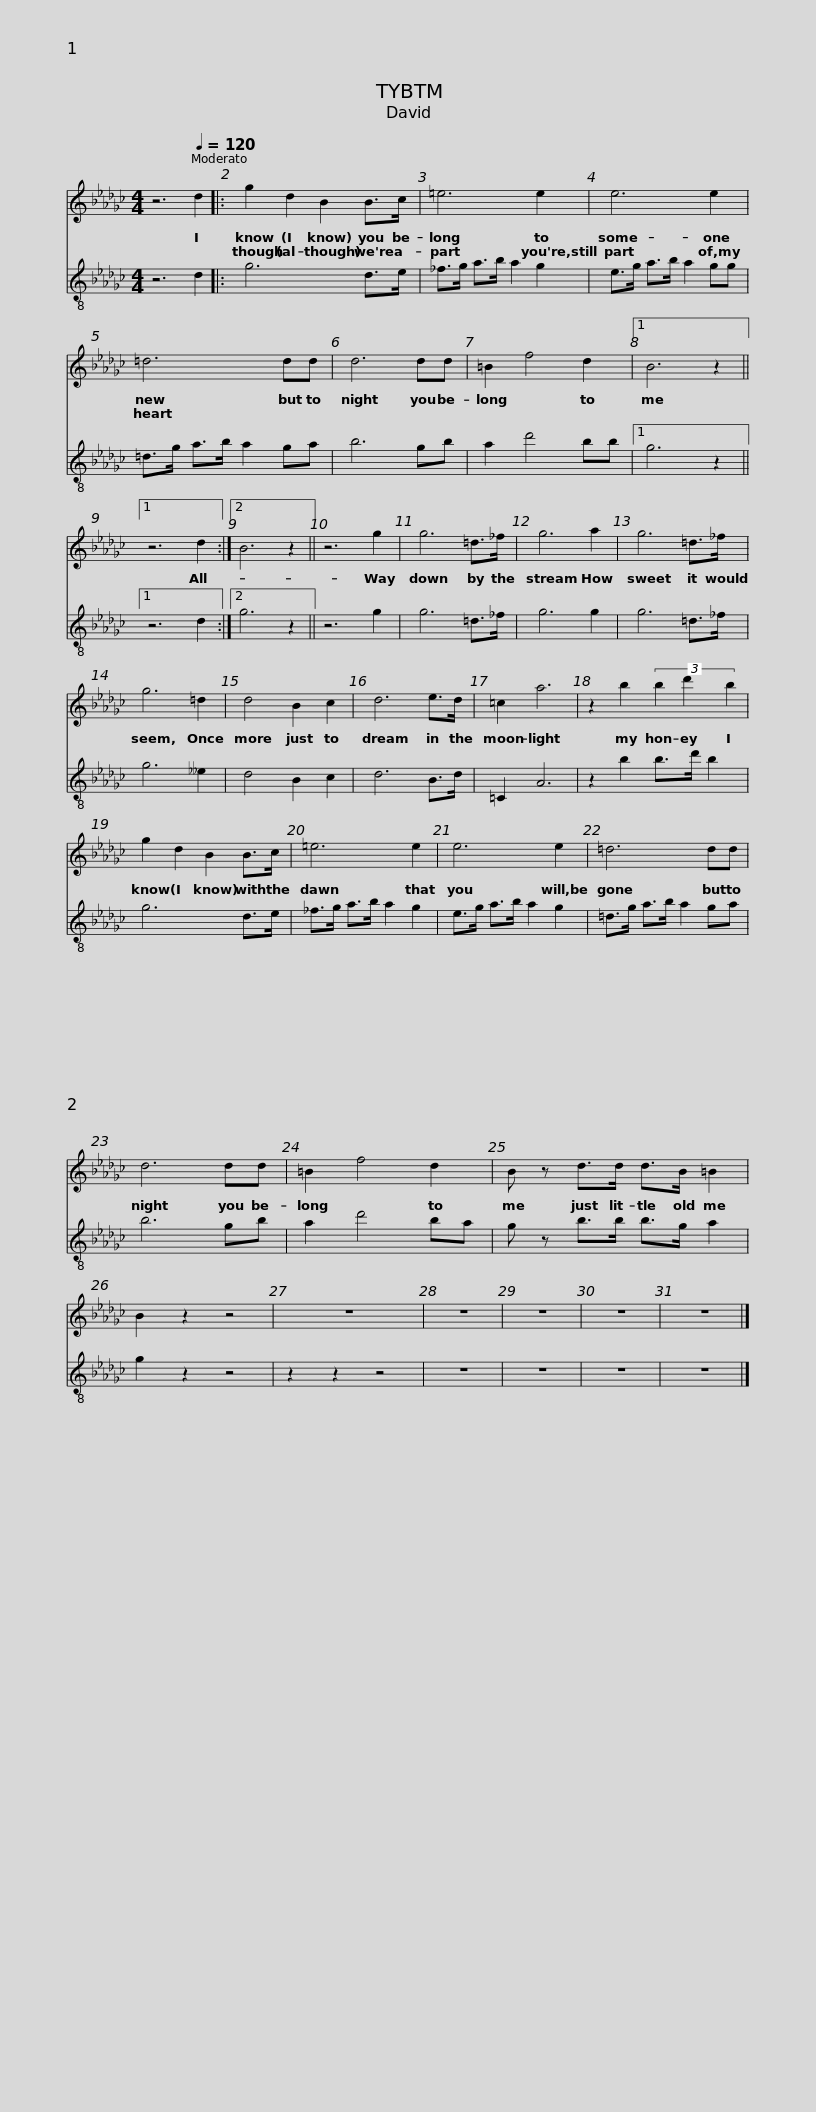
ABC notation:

X:1
%%score 1 2
L:1/8
M:4/4
I:linebreak $
K:Gb
V:1 treble transpose=-12
V:2 treble-8
V:1
 z6[Q:1/4=120] d2 |: g2 d2 B2 B>c | =e6 e2 | e6 e2 |$ =d6 dd | %5
 d6 dd | =B2 f4 d2 |1 B6 z2 ||1 z6 d2 :|2 B6 z2 || %10
 z6 g2 |$ g6 =d>_f | g6 a2 | g6 =d>_f | g6 =d2 | %15
 d4 B2 c2 | d6 e>d |$ =c2 a6 | z2 b2 (3b2 d'2 b2 | g2 d2 B2 B>c | %20
 =e6 e2 |$ e6 e2 | =d6 dd | d6 dd | =B2 f4 d2 | %25
 B z d>d d>B =B2 |$ B2 z2 z4 | z8 | z8 | z8 | %30
 z8 | z8 |] %32
V:2
 z6 d2 |: g6 d>e | _f>g a>b a2 g2 | e>g a>b a2 gg |$ =d>g a>b a2 ga | %5
 b6 gb | a2 d'4 bb |1 g6 z2 ||1 z6 d2 :|2 g6 z2 || %10
 z6 g2 |$ g6 =d>_f | g6 g2 | g6 =d>_f | g6 __e2 | %15
 d4 B2 c2 | d6 B>d |$ =C2 A6 | z2 b2 b>d' b2 | g6 d>e | %20
 _f>g a>b a2 g2 |$ e>g a>b a2 g2 | =d>g a>b a2 ga | b6 gb | a2 d'4 ba | %25
 g z b>b b>g a2 |$ g2 z2 z4 | z2 z2 z4 | z8 | z8 | %30
 z8 | z8 |] %32
